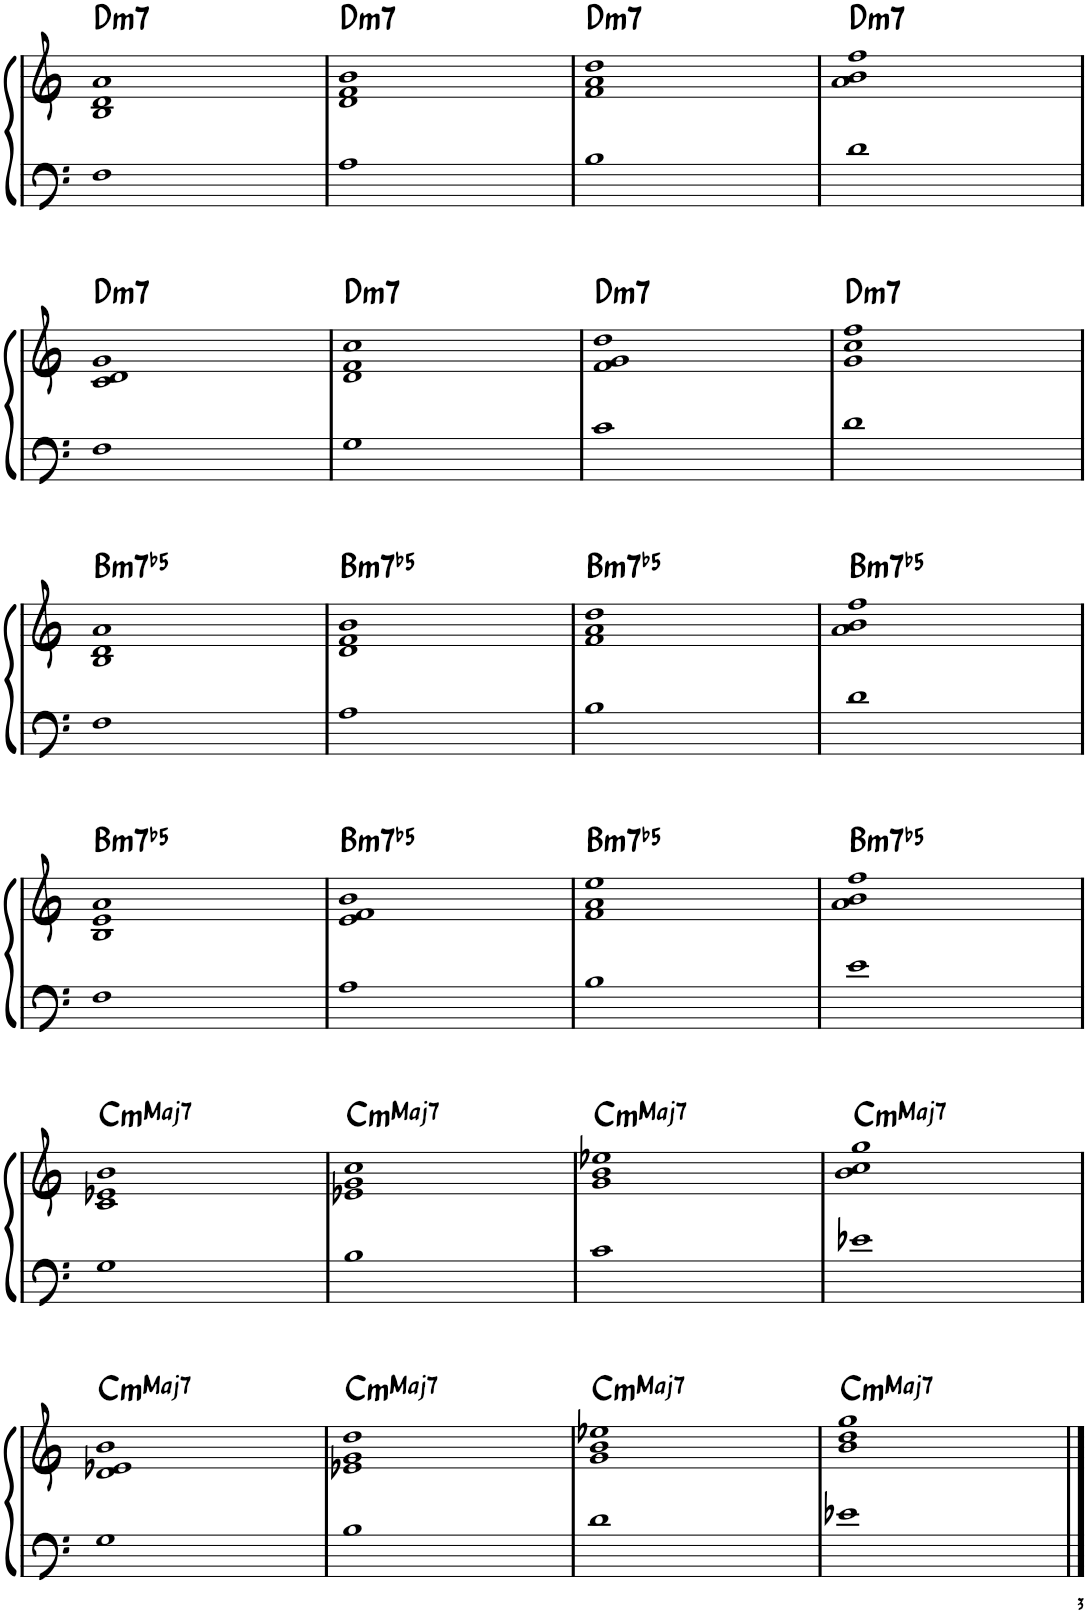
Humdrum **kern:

**kern	**kern	**harte
*part1	*part1	*part1
*staff2	*staff1	*
*I"Piano	*	*
*I'Pno.	*	*
!!LO:PB:g=z
*clefF4	*clefG2	*
*k[]	*k[]	*
*M4/4	*M4/4	*
=61	=61	=61
!	!	!LO:H:kt=m7
1F	1B 1d 1a	D:min7
=62	=62	=62
!	!	!LO:H:kt=m7
1A	1d 1f 1b	D:min7
=63	=63	=63
!	!	!LO:H:kt=m7
1B	1f 1a 1dd	D:min7
=64	=64	=64
!	!	!LO:H:kt=m7
1d	1a 1b 1ff	D:min7
!!LO:LB:g=z
=65	=65	=65
!	!	!LO:H:kt=m7
1F	1c 1d 1g	D:min7
=66	=66	=66
!	!	!LO:H:kt=m7
1G	1d 1f 1cc	D:min7
=67	=67	=67
!	!	!LO:H:kt=m7
1c	1f 1g 1dd	D:min7
=68	=68	=68
!	!	!LO:H:kt=m7
1d	1g 1cc 1ff	D:min7
!!LO:LB:g=z
=69	=69	=69
!	!	!LO:H:kt=m7b5
1F	1B 1d 1a	B:hdim7
=70	=70	=70
!	!	!LO:H:kt=m7b5
1A	1d 1f 1b	B:hdim7
=71	=71	=71
!	!	!LO:H:kt=m7b5
1B	1f 1a 1dd	B:hdim7
=72	=72	=72
!	!	!LO:H:kt=m7b5
1d	1a 1b 1ff	B:hdim7
!!LO:LB:g=z
=73	=73	=73
!	!	!LO:H:kt=m7b5
1F	1B 1e 1a	B:hdim7
=74	=74	=74
!	!	!LO:H:kt=m7b5
1A	1e 1f 1b	B:hdim7
=75	=75	=75
!	!	!LO:H:kt=m7b5
1B	1f 1a 1ee	B:hdim7
=76	=76	=76
!	!	!LO:H:kt=m7b5
1e	1a 1b 1ff	B:hdim7
!!LO:LB:g=z
=77	=77	=77
!	!	!LO:H:kt=mMaj7
1G	1c 1e-X 1b	C:minmaj7
=78	=78	=78
!	!	!LO:H:kt=mMaj7
1B	1e-X 1g 1cc	C:minmaj7
=79	=79	=79
!	!	!LO:H:kt=mMaj7
1c	1g 1b 1ee-X	C:minmaj7
=80	=80	=80
!	!	!LO:H:kt=mMaj7
1e-X	1b 1cc 1gg	C:minmaj7
!!LO:LB:g=z
=81	=81	=81
!	!	!LO:H:kt=mMaj7
1G	1d 1e-X 1b	C:minmaj7
=82	=82	=82
!	!	!LO:H:kt=mMaj7
1B	1e-X 1g 1dd	C:minmaj7
=83	=83	=83
!	!	!LO:H:kt=mMaj7
1d	1g 1b 1ee-X	C:minmaj7
=84	=84	=84
!	!	!LO:H:kt=mMaj7
1e-X	1b 1dd 1gg	C:minmaj7
==	==	==
*-	*-	*-
